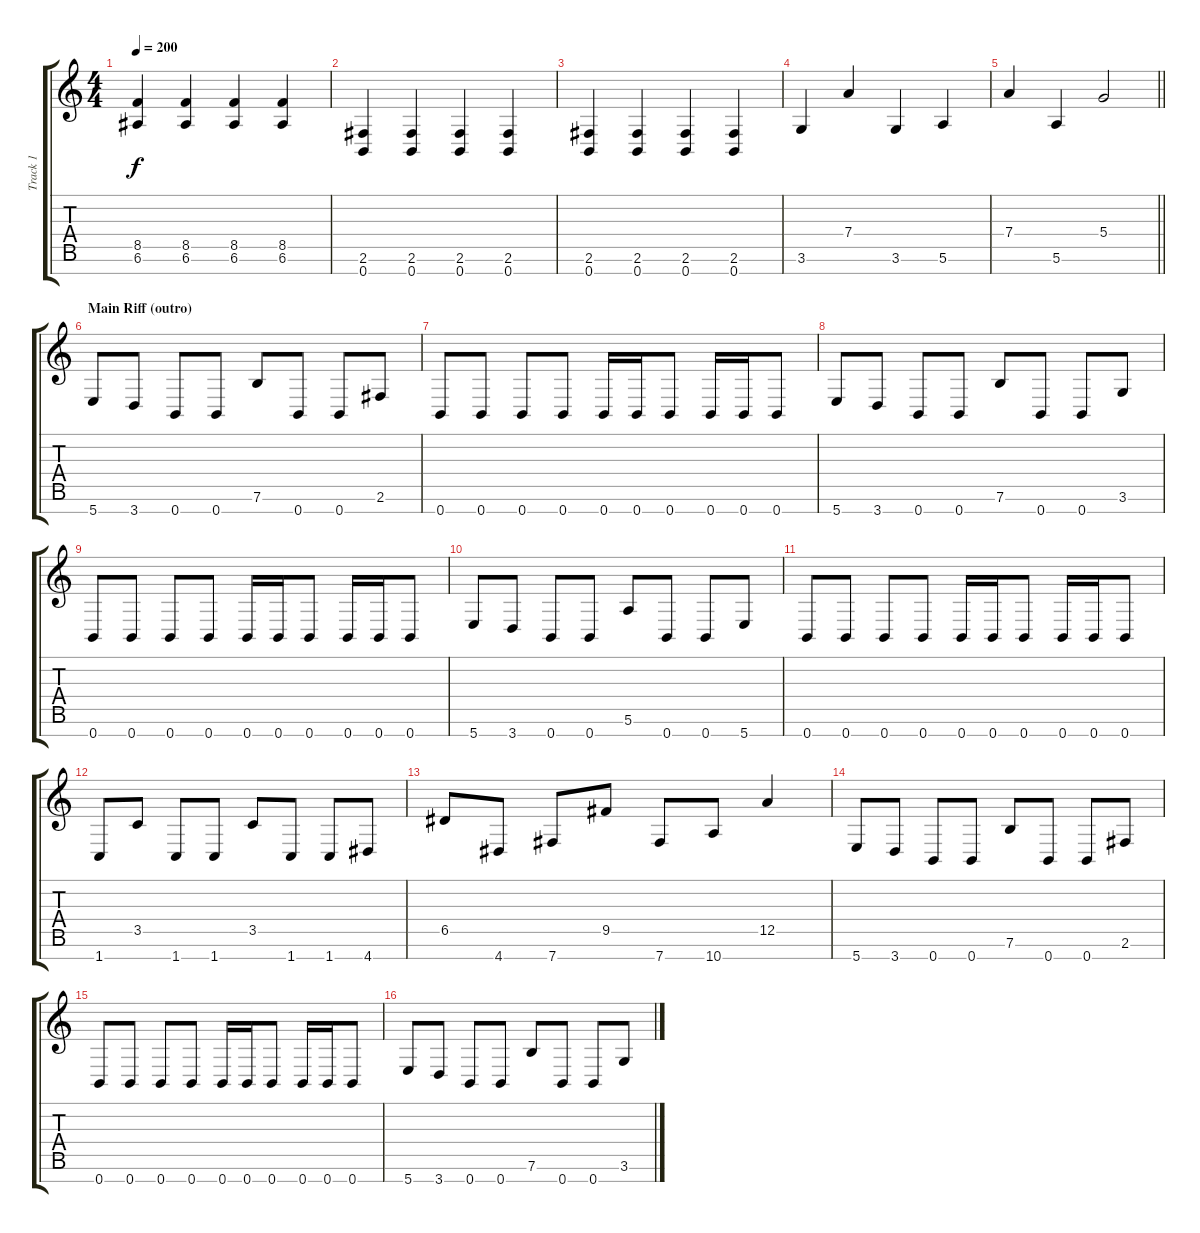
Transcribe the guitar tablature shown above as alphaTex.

\track ("Track 1" "Track 1") {instrument distortionguitar}
\staff {score tabs}
\tuning (E4 B3 G3 D3 A2 E2 B1) {hide}
\ts (4 4)
\tempo 200
\clef g2
\ks c
(8.5 6.6).4{dy f} (8.5 6.6).4 (8.5 6.6).4 (8.5 6.6).4 |
(2.6 0.7).4 (2.6 0.7).4 (2.6 0.7).4 (2.6 0.7).4 |
(2.6 0.7).4 (2.6 0.7).4 (2.6 0.7).4 (2.6 0.7).4 |
3.6.4 7.4.4 3.6.4 5.6.4 |
\barLineRight lightlight
7.4.4 5.6.4 5.4.2 |
\section ("" "Main Riff (outro)")
5.7.8 3.7.8 0.7.8 0.7.8 7.6.8 0.7.8 0.7.8 2.6.8 |
0.7.8 0.7.8 0.7.8 0.7.8 0.7.16 0.7.16 0.7.8 0.7.16 0.7.16 0.7.8 |
5.7.8 3.7.8 0.7.8 0.7.8 7.6.8 0.7.8 0.7.8 3.6.8 |
0.7.8 0.7.8 0.7.8 0.7.8 0.7.16 0.7.16 0.7.8 0.7.16 0.7.16 0.7.8 |
5.7.8 3.7.8 0.7.8 0.7.8 5.6.8 0.7.8 0.7.8 5.7.8 |
0.7.8 0.7.8 0.7.8 0.7.8 0.7.16 0.7.16 0.7.8 0.7.16 0.7.16 0.7.8 |
1.7.8 3.5.8 1.7.8 1.7.8 3.5.8 1.7.8 1.7.8 4.7.8 |
6.5.8 4.7.8 7.7.8 9.5.8 7.7.8 10.7.8 12.5.4 |
5.7.8 3.7.8 0.7.8 0.7.8 7.6.8 0.7.8 0.7.8 2.6.8 |
0.7.8 0.7.8 0.7.8 0.7.8 0.7.16 0.7.16 0.7.8 0.7.16 0.7.16 0.7.8 |
5.7.8 3.7.8 0.7.8 0.7.8 7.6.8 0.7.8 0.7.8 3.6.8
